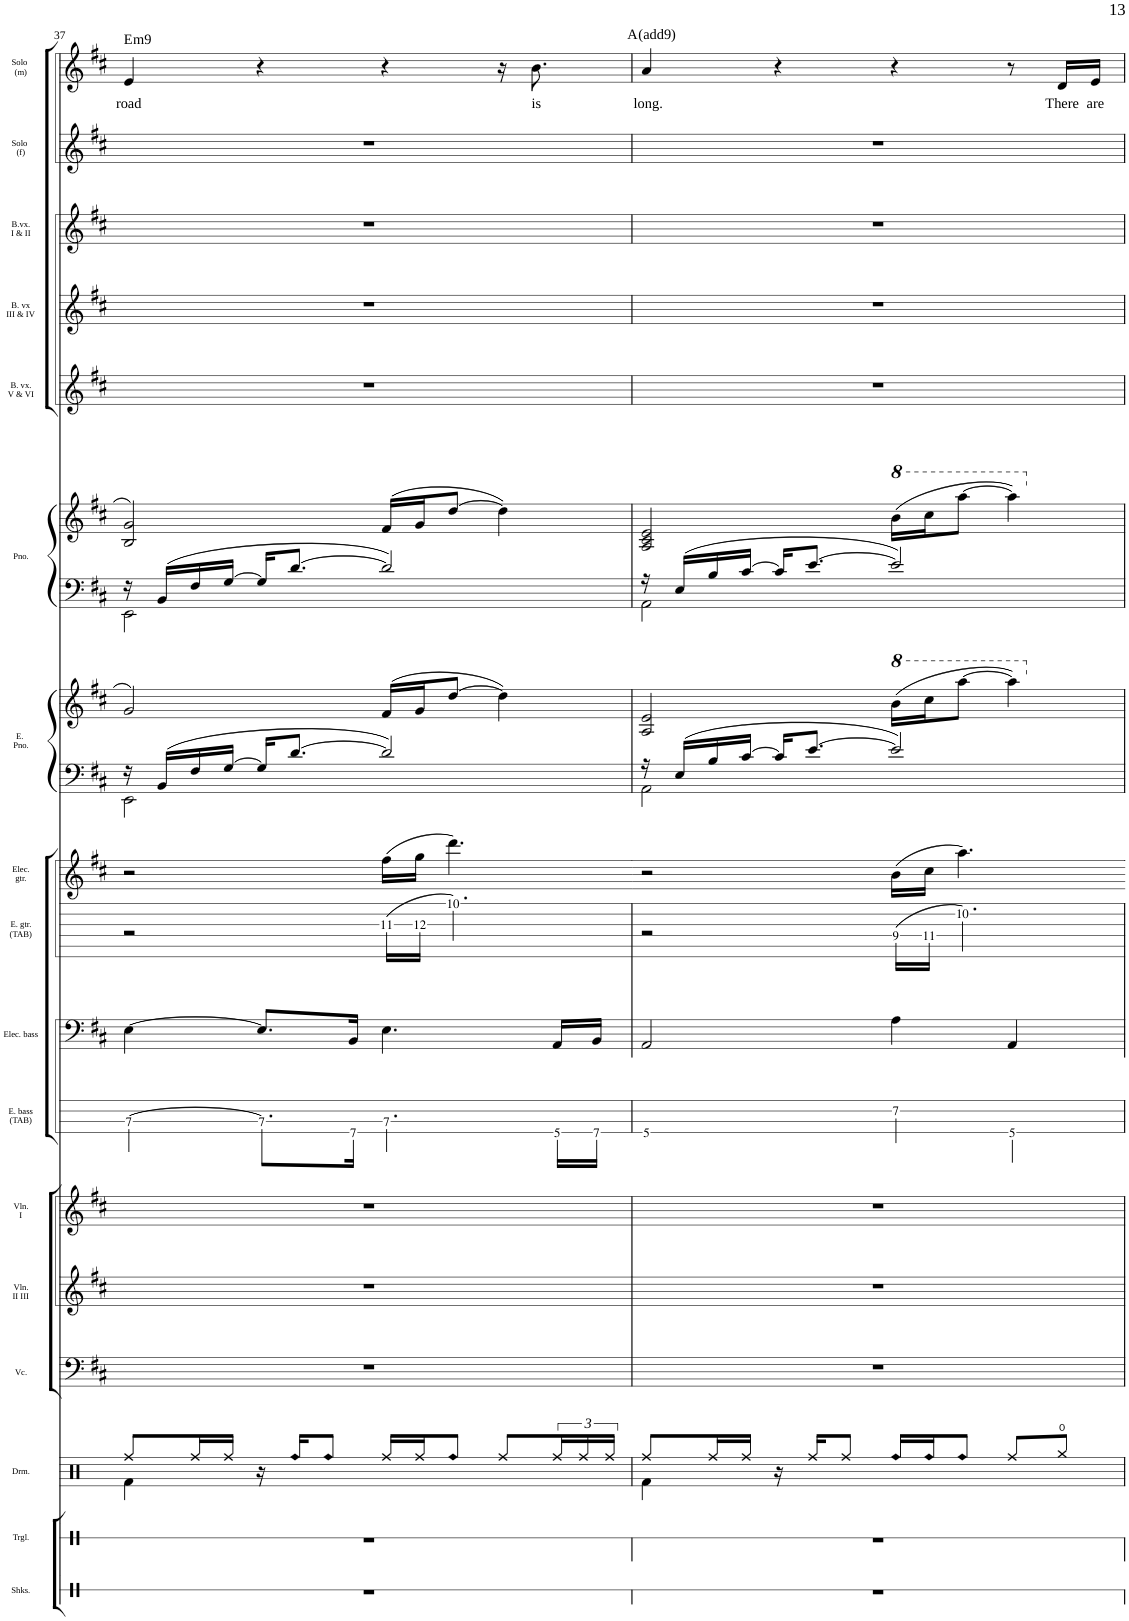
**kern	**kern	**kern	**kern	**kern	**kern	**kern	**kern	**kern	**kern	**kern	**kern	**kern	**kern	**kern	**kern	**kern	**kern	**kern	**text	**harte
*part17	*part16	*part15	*part14	*part13	*part12	*part11	*part10	*part9	*part8	*part7	*part7	*part6	*part6	*part5	*part4	*part3	*part2	*part1	*part1	*part1
*staff19	*staff18	*staff17	*staff16	*staff15	*staff14	*staff13	*staff12	*staff11	*staff10	*staff9	*staff8	*staff7	*staff6	*staff5	*staff4	*staff3	*staff2	*staff1	*staff1	*
*I"Shakers	*I"Triangle	*I"Drums	*I"Cello	*I"Violin II III	*I"Violin I	*I"E. bass (TAB)	*I"E. bass	*I"E. gtr. (TAB)	*I"Electric  guitar	*I"Electric  Piano	*	*I"Piano	*	*I"Back. voc. V &amp; VI	*I"Back. voc. III &amp; IV	*I"Back. voc. I &amp; II	*I"Solo   (f)	*I"Solo   (m)	*	*
*I'Shks.	*I'Trgl.	*I'Drm.	*	*I'Vln. II III	*I'Vln. I	*I'E. bass  (TAB)	*	*I'E. gtr. (TAB)	*I'Elec. gtr.	*I'E.   Pno.	*	*I'Pno.	*	*	*	*	*I'Solo   (f)	*I'Solo   (m)	*	*
!!LO:PB:g=z
*clefX	*clefX	*clefX	*clefF4	*clefG2	*clefG2	*	*clefF4	*	*clefG2	*clefF4	*clefG2	*clefF4	*clefG2	*clefG2	*clefG2	*clefG2	*clefG2	*clefG2	*	*
*	*	*	*	*	*	*	*Trd7c12	*	*Trd7c12	*	*	*	*	*	*	*	*Trd5c9	*Trd8c14	*	*
*k[f#c#]	*k[f#c#]	*k[f#c#]	*k[f#c#]	*k[f#c#]	*k[f#c#]	*k[f#c#]	*k[f#c#]	*k[f#c#]	*k[f#c#]	*k[f#c#]	*k[f#c#]	*k[f#c#]	*k[f#c#]	*k[f#c#]	*k[f#c#]	*k[f#c#]	*k[f#c#]	*k[f#c#]	*	*
*D:	*D:	*D:	*D:	*D:	*D:	*D:	*D:	*D:	*D:	*D:	*D:	*D:	*D:	*D:	*D:	*D:	*D:	*D:	*	*
*M4/4	*M4/4	*M4/4	*M4/4	*M4/4	*M4/4	*	*M4/4	*	*M4/4	*M4/4	*M4/4	*M4/4	*M4/4	*M4/4	*M4/4	*M4/4	*M4/4	*M4/4	*	*
=37	=37	=37	=37	=37	=37	=37	=37	=37	=37	=37	=37	=37	=37	=37	=37	=37	=37	=37	=37	=37
*	*	*^	*	*	*	*	*	*	*	*^	*	*^	*	*	*	*	*	*	*	*
!	!	!	!	!	!	!	!	!	!	!	!	!	!	!	!	!	!	!	!	!	!	!LO:LY:b	!LO:H:kt=m9
1r	1r	8Rff/L	4Rf\	1r	1r	1r	[4EE\	[4E\	2r	2r	16r	2EE\	2g/	16r	2EE\	2B/ 2g/	1r	1r	1r	1r	4e/	road	E:min9
.	.	.	.	.	.	.	.	.	.	.	16BB/LL	.	.	16BB/LL	.	.	.	.	.	.	.	.	.
.	.	16Rff/L	.	.	.	.	.	.	.	.	16F#/	.	.	16F#/	.	.	.	.	.	.	.	.	.
.	.	16Rff/JJ	.	.	.	.	.	.	.	.	[16G/JJ	.	.	[16G/JJ	.	.	.	.	.	.	.	.	.
.	.	16r	2.ryy	.	.	.	8.EE\L]	8.E/L]	.	.	16G/KL]	.	.	16G/KL]	.	.	.	.	.	.	4r	.	.
.	.	16Rff/KL	.	.	.	.	.	.	.	.	[8.d/J	.	.	[8.d/J	.	.	.	.	.	.	.	.	.
.	.	8Rff/J	.	.	.	.	.	.	.	.	.	.	.	.	.	.	.	.	.	.	.	.	.
.	.	.	.	.	.	.	16BBB\Jk	16BB/Jk	.	.	.	.	.	.	.	.	.	.	.	.	.	.	.
.	.	16Rff/LL	.	.	.	.	4.EE\	4.E\	(16f#\LL	(16ff#\LL	2d/]	2ryy	(16f#/LL	2d/]	2ryy	(16f#/LL	.	.	.	.	4r	.	.
.	.	16Rff/J	.	.	.	.	.	.	16g\JJ	16gg\JJ	.	.	16g/J	.	.	16g/J	.	.	.	.	.	.	.
.	.	8Rff/J	.	.	.	.	.	.	4.dd\)	4.ddd\)	.	.	[8dd/J	.	.	[8dd/J	.	.	.	.	.	.	.
.	.	8Rff/L	.	.	.	.	.	.	.	.	.	.	4dd\])	.	.	4dd\])	.	.	.	.	16r	.	.
!	!	!	!	!	!	!	!	!	!	!	!	!	!	!	!	!	!	!	!	!	!	!LO:LY:b	!
.	.	.	.	.	.	.	.	.	.	.	.	.	.	.	.	.	.	.	.	.	8.b\	is	.
.	.	24Rff/L	.	.	.	.	16AAA\LL	16AA/LL	.	.	.	.	.	.	.	.	.	.	.	.	.	.	.
.	.	24Rff/	.	.	.	.	.	.	.	.	.	.	.	.	.	.	.	.	.	.	.	.	.
.	.	.	.	.	.	.	16BBB\JJ	16BB/JJ	.	.	.	.	.	.	.	.	.	.	.	.	.	.	.
.	.	24Rff/JJ	.	.	.	.	.	.	.	.	.	.	.	.	.	.	.	.	.	.	.	.	.
=38	=38	=38	=38	=38	=38	=38	=38	=38	=38	=38	=38	=38	=38	=38	=38	=38	=38	=38	=38	=38	=38	=38	=38
!	!	!	!	!	!	!	!	!	!	!	!	!	!	!	!	!	!	!	!	!	!	!LO:LY:b	!
1r	1r	8Rff/L	4Rf\	1r	1r	1r	2AAA	2AA/	2r	2r	16r	2AA\	2A/ 2e/	16r	2AA\	2A/ 2c#/ 2e/	1r	1r	1r	1r	4a/	long.	A:maj(9)
.	.	.	.	.	.	.	.	.	.	.	16E/LL	.	.	16E/LL	.	.	.	.	.	.	.	.	.
.	.	16Rff/L	.	.	.	.	.	.	.	.	16B/	.	.	16B/	.	.	.	.	.	.	.	.	.
.	.	16Rff/JJ	.	.	.	.	.	.	.	.	[16c#/JJ	.	.	[16c#/JJ	.	.	.	.	.	.	.	.	.
.	.	16r	2.ryy	.	.	.	.	.	.	.	16c#/KL]	.	.	16c#/KL]	.	.	.	.	.	.	4r	.	.
.	.	16Rff/KL	.	.	.	.	.	.	.	.	[8.e/J	.	.	[8.e/J	.	.	.	.	.	.	.	.	.
.	.	8Rff/J	.	.	.	.	.	.	.	.	.	.	.	.	.	.	.	.	.	.	.	.	.
*	*	*	*	*	*	*	*	*	*	*	*	*	*8va	*	*	*	*	*	*	*	*	*	*
*	*	*	*	*	*	*	*	*	*	*	*	*	*	*	*	*8va	*	*	*	*	*	*	*
.	.	16Rff/LL	.	.	.	.	4AA\	4A\	(16B\LL	(16b\LL	2e/]	2ryy	(16bb\LL	2e/]	2ryy	(16bb\LL	.	.	.	.	4r	.	.
.	.	16Rff/J	.	.	.	.	.	.	16c#\JJ	16cc#\JJ	.	.	16ccc#\J	.	.	16ccc#\J	.	.	.	.	.	.	.
.	.	8Rff/J	.	.	.	.	.	.	4.a\)	4.aa\)	.	.	[8aaa\J	.	.	[8aaa\J	.	.	.	.	.	.	.
.	.	8Rff/L	.	.	.	.	4AAA\	4AA/	.	.	.	.	4aaa\])	.	.	4aaa\])	.	.	.	.	8r	.	.
!	!	!	!	!	!	!	!	!	!	!	!	!	!	!	!	!	!	!	!	!	!	!LO:LY:b	!
.	.	8Rgg/J	.	.	.	.	.	.	.	.	.	.	.	.	.	.	.	.	.	.	16d/LL	There	.
!	!	!	!	!	!	!	!	!	!	!	!	!	!	!	!	!	!	!	!	!	!	!LO:LY:b	!
.	.	.	.	.	.	.	.	.	.	.	.	.	.	.	.	.	.	.	.	.	16e/JJ	are	.
*	*	*v	*v	*	*	*	*	*	*	*	*v	*v	*	*v	*v	*	*	*	*	*	*	*	*
*	*	*	*	*	*	*	*	*	*	*	*X8va	*	*	*	*	*	*	*	*	*
*	*	*	*	*	*	*	*	*	*	*	*	*	*X8va	*	*	*	*	*	*	*
=	=	=	=	=	=	=	=	=	=	=	=	=	=	=	=	=	=	=	=	=
*-	*-	*-	*-	*-	*-	*-	*-	*-	*-	*-	*-	*-	*-	*-	*-	*-	*-	*-	*-	*-
